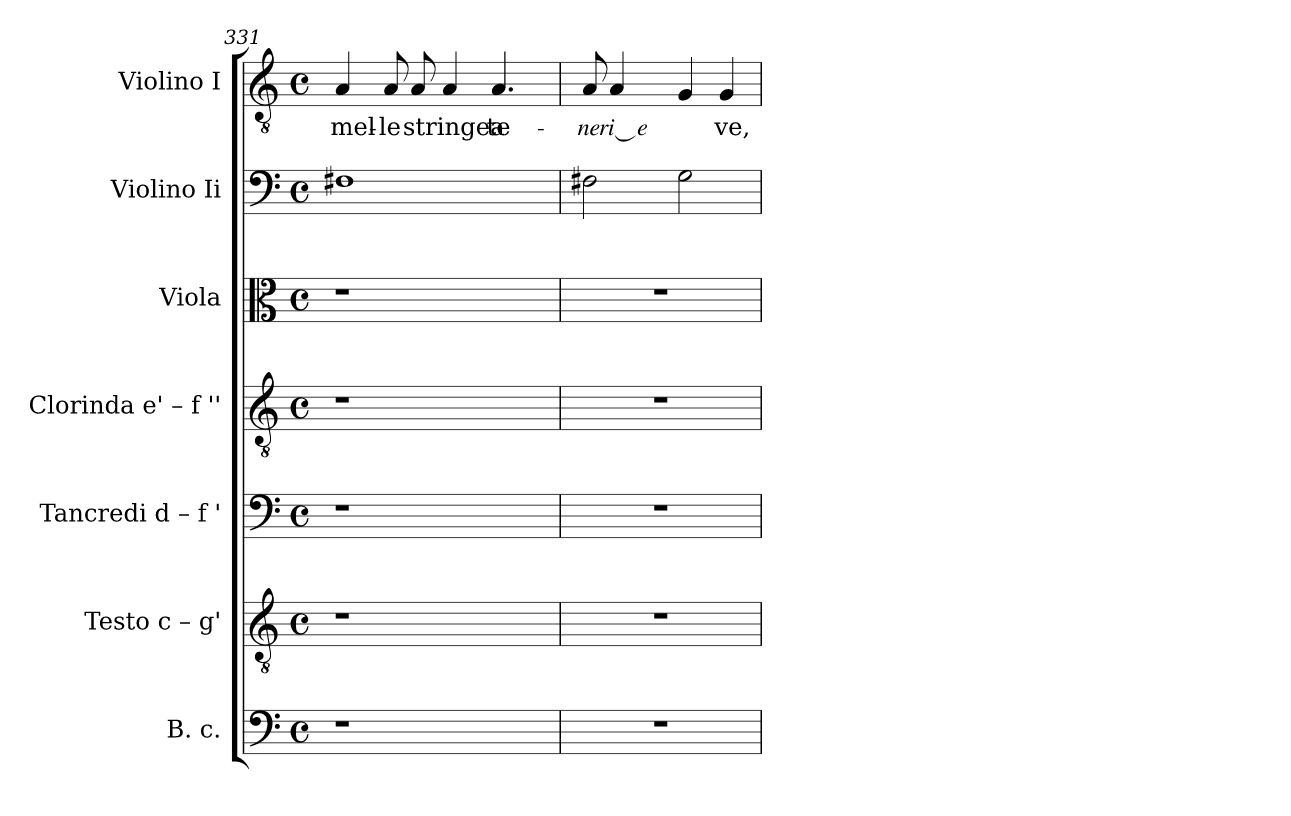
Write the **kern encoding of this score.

**kern	**kern	**kern	**kern	**kern	**kern	**kern	**text
*part7	*part6	*part5	*part4	*part3	*part2	*part1	*part1
*staff7	*staff6	*staff5	*staff4	*staff3	*staff2	*staff1	*staff1
*I"B. c.	*I"Testo  c – g'	*I"Tancredi  d – f '	*I"Clorinda  e' – f ''	*I"Viola	*I"Violino Ii	*I"Violino I	*
!!LO:LB:g=z
*clefF4	*clefGv2	*clefF4	*clefGv2	*clefC3	*clefF4	*clefGv2	*
*k[]	*k[]	*k[]	*k[]	*k[]	*k[]	*k[]	*
*C:	*C:	*C:	*C:	*C:	*C:	*C:	*
*M4/4	*M4/4	*M4/4	*M4/4	*M4/4	*M4/4	*M4/4	*
*met(c)	*met(c)	*met(c)	*met(c)	*met(c)	*met(c)	*met(c)	*
=331	=331	=331	=331	=331	=331	=331	=331
!	!	!	!	!	!	!	!LO:LY:b:cj
1r	1r	1r	1r	1r	1F#X	4A/	mel-
!	!	!	!	!	!	!	!LO:LY:b:cj
.	.	.	.	.	.	8A/	-le
!	!	!	!	!	!	!	!LO:LY:b:cj
.	.	.	.	.	.	8A/	stringea
.	.	.	.	.	.	4A/	.
!	!	!	!	!	!	!	!LO:LY:b:cj
.	.	.	.	.	.	4.A/	te-
8ryy	8ryy	8ryy	8ryy	8ryy	8ryy	.	.
=332	=332	=332	=332	=332	=332	=332	=332
!	!	!	!	!	!	!	!LO:LY:b:cj
1r	1r	1r	1r	1r	2F#X\	8A/	-neri‿e
!	!	!	!	!	!	!	!LO:LY:b:cj
.	.	.	.	.	.	4A/	.
.	.	.	.	.	.	8ryy	.
.	.	.	.	.	2G\	4G/	.
!	!	!	!	!	!	!	!LO:LY:b:cj
.	.	.	.	.	.	4G/	ve,
=	=	=	=	=	=	=	=
*-	*-	*-	*-	*-	*-	*-	*-
